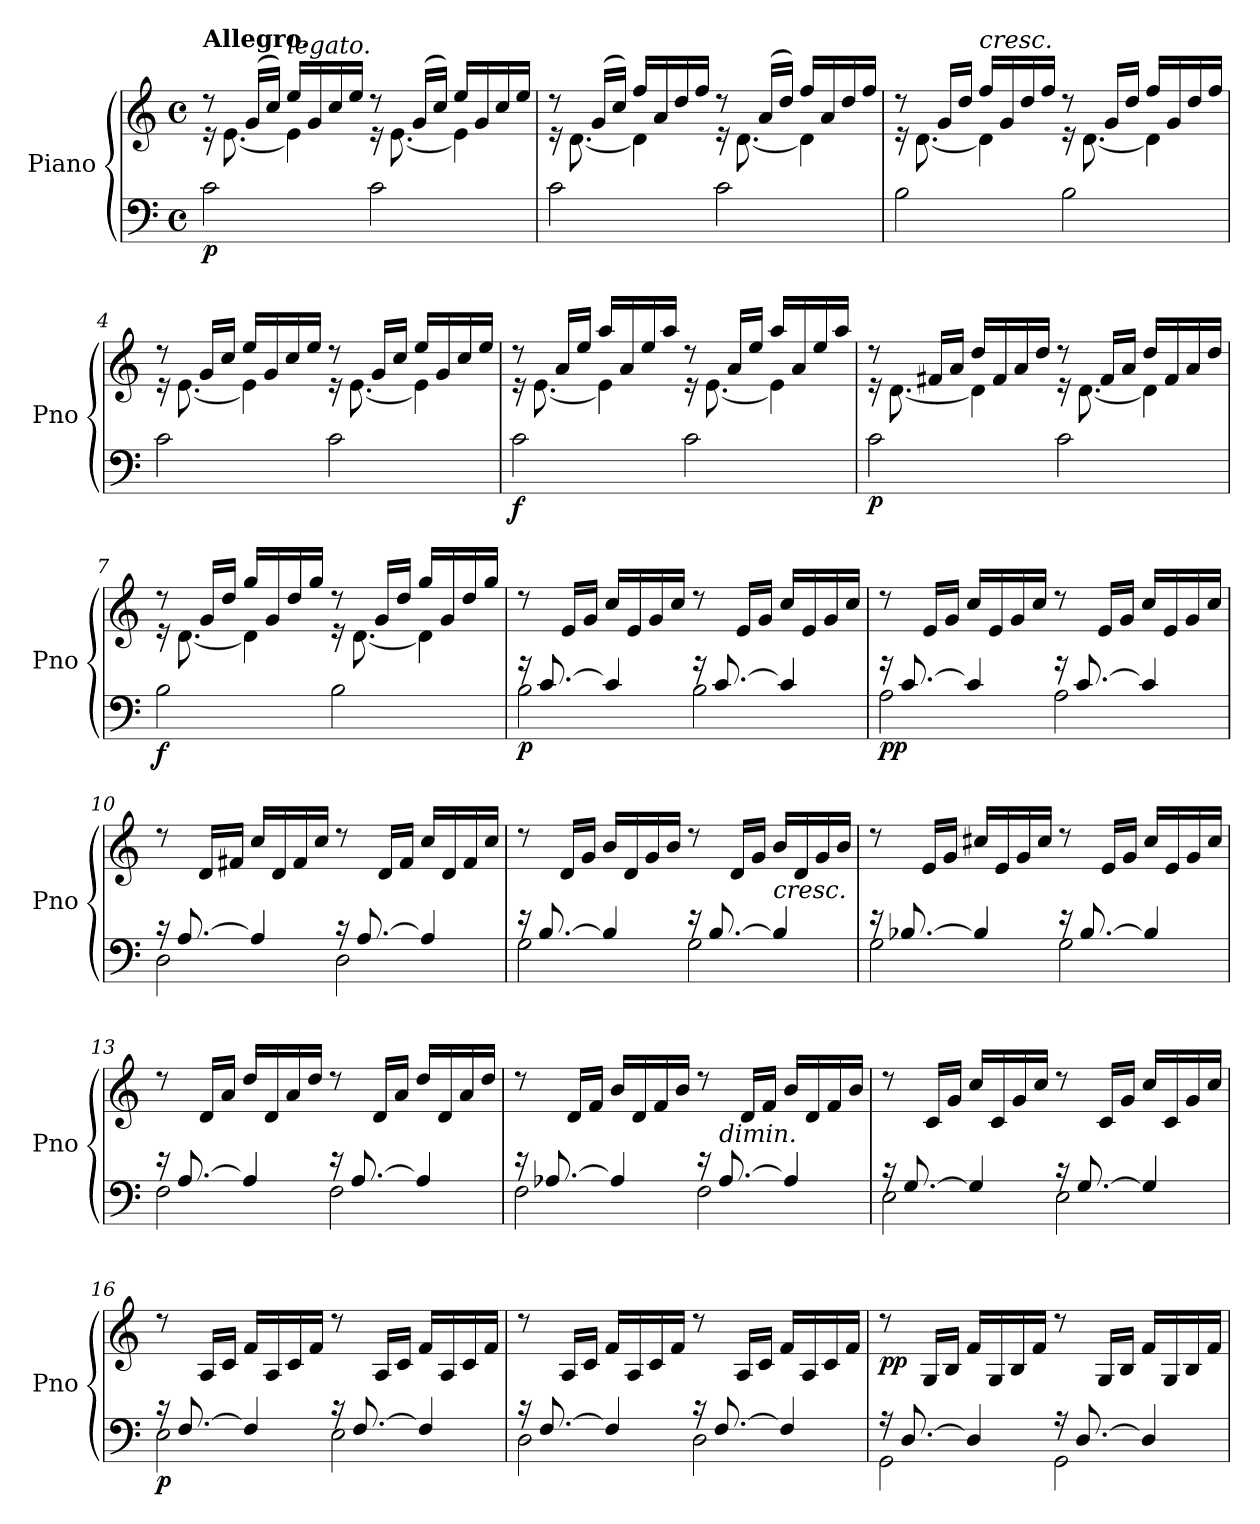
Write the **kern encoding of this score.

**kern	**kern	**dynam
*part1	*part1	*part1
*staff2	*staff1	*staff1/2
*I"Piano	*	*
*I'Pno	*	*
*clefF4	*clefG2	*
*k[]	*k[]	*
*M4/4	*M4/4	*
*met(c)	*met(c)	*
=1	=1	=1
*	*^	*
!	!LO:TX:a:B:t=Allegro.	!	!
!	!	!	!LO:DY:b=2
2c\	8rdd	16re	p
.	.	[8.e<\	.
.	(>16g/LL	.	.
.	16cc/JJ)	.	.
!	!LO:TX:a:i:t=legato.	!	!
.	16ee/LL	4e\]	.
.	16g/	.	.
.	16cc/	.	.
.	16ee/JJ	.	.
2c\	8rdd	16re	.
.	.	[8.e\	.
.	(>16g/LL	.	.
.	16cc/JJ)	.	.
.	16ee/LL	4e\]	.
.	16g/	.	.
.	16cc/	.	.
.	16ee/JJ	.	.
=2	=2	=2	=2
2c\	8rdd	16re	.
.	.	[8.d<\	.
.	(>16g/LL	.	.
.	16cc/JJ)	.	.
.	16ff/LL	4d\]	.
.	16a/	.	.
.	16dd/	.	.
.	16ff/JJ	.	.
2c\	8rdd	16re	.
.	.	[8.d\	.
.	(>16a/LL	.	.
.	16dd/JJ)	.	.
.	16ff/LL	4d\]	.
.	16a/	.	.
.	16dd/	.	.
.	16ff/JJ	.	.
!!LO:LB:g=z	!!
=3	=3	=3	=3
2B\	8rdd	16re	.
.	.	[8.d<\	.
.	16g/LL	.	.
.	16dd/JJ	.	.
!	!LO:TX:a:i:t=cresc.	!	!
.	16ff/LL	4d\]	.
.	16g/	.	.
.	16dd/	.	.
.	16ff/JJ	.	.
2B\	8rdd	16re	.
.	.	[8.d\	.
.	16g/LL	.	.
.	16dd/JJ	.	.
.	16ff/LL	4d\]	.
.	16g/	.	.
.	16dd/	.	.
.	16ff/JJ	.	.
=4	=4	=4	=4
2c<\	8rdd	16re	.
.	.	[8.e<\	.
.	16g/LL	.	.
.	16cc/JJ	.	.
.	16ee/LL	4e\]	.
.	16g/	.	.
.	16cc/	.	.
.	16ee/JJ	.	.
2c\	8rdd	16re	.
.	.	[8.e\	.
.	16g/LL	.	.
.	16cc/JJ	.	.
.	16ee/LL	4e\]	.
.	16g/	.	.
.	16cc/	.	.
.	16ee/JJ	.	.
=5	=5	=5	=5
!	!	!	!LO:DY:b=2
2c\	8rdd	16re	f
.	.	[8.e\	.
.	16a/LL	.	.
.	16ee/JJ	.	.
.	16aa/LL	4e\]	.
.	16a/	.	.
.	16ee/	.	.
.	16aa/JJ	.	.
2c\	8rdd	16re	.
.	.	[8.e\	.
.	16a/LL	.	.
.	16ee/JJ	.	.
.	16aa/LL	4e\]	.
.	16a/	.	.
.	16ee/	.	.
.	16aa/JJ	.	.
!!LO:LB:g=z	!!
=6	=6	=6	=6
!	!	!	!LO:DY:b=2
2c\	8rdd	16re	p
.	.	[8.d<\	.
.	16f#X/LL	.	.
.	16a/JJ	.	.
.	16dd/LL	4d\]	.
.	16f#/	.	.
.	16a/	.	.
.	16dd/JJ	.	.
2c\	8rdd	16re	.
.	.	[8.d\	.
.	16f#/LL	.	.
.	16a/JJ	.	.
.	16dd/LL	4d\]	.
.	16f#/	.	.
.	16a/	.	.
.	16dd/JJ	.	.
=7	=7	=7	=7
!	!	!	!LO:DY:b=2
2B\	8rdd	16re	f
.	.	[8.d\	.
.	16g/LL	.	.
.	16dd/JJ	.	.
.	16gg/LL	4d\]	.
.	16g/	.	.
.	16dd/	.	.
.	16gg/JJ	.	.
2B\	8rdd	16re	.
.	.	[8.d\	.
.	16g/LL	.	.
.	16dd/JJ	.	.
.	16gg/LL	4d\]	.
.	16g/	.	.
.	16dd/	.	.
.	16gg/JJ	.	.
*	*v	*v	*
=8	=8	=8
*^	*	*
!	!	!	!LO:DY:b=2
16rg	2B<\	8rdd	p
[8.c/	.	.	.
.	.	16e/LL	.
.	.	16g/JJ	.
4c/]	.	16cc/LL	.
.	.	16e/	.
.	.	16g/	.
.	.	16cc/JJ	.
16rg	2B\	8rdd	.
[8.c/	.	.	.
.	.	16e/LL	.
.	.	16g/JJ	.
4c/]	.	16cc/LL	.
.	.	16e/	.
.	.	16g/	.
.	.	16cc/JJ	.
!!LO:LB:g=z
=9	=9	=9	=9
!	!	!	!LO:DY:b=2
16rg	2A\	8rdd	pp
[8.c/	.	.	.
.	.	16e/LL	.
.	.	16g/JJ	.
4c/]	.	16cc/LL	.
.	.	16e/	.
.	.	16g/	.
.	.	16cc/JJ	.
16rg	2A\	8rdd	.
[8.c/	.	.	.
.	.	16e/LL	.
.	.	16g/JJ	.
4c/]	.	16cc/LL	.
.	.	16e/	.
.	.	16g/	.
.	.	16cc/JJ	.
=10	=10	=10	=10
16rc	2D<\	8rdd	.
[8.A/	.	.	.
.	.	16d/LL	.
.	.	16f#X/JJ	.
4A/]	.	16cc/LL	.
.	.	16d/	.
.	.	16f#/	.
.	.	16cc/JJ	.
16rc	2D\	8rdd	.
[8.A/	.	.	.
.	.	16d/LL	.
.	.	16f#/JJ	.
4A/]	.	16cc/LL	.
.	.	16d/	.
.	.	16f#/	.
.	.	16cc/JJ	.
=11	=11	=11	=11
16re	2G<\	8rdd	.
[8.B/	.	.	.
.	.	16d/LL	.
.	.	16g/JJ	.
4B/]	.	16b/LL	.
.	.	16d/	.
.	.	16g/	.
.	.	16b/JJ	.
16re	2G\	8rdd	.
[8.B/	.	.	.
.	.	16d/LL	.
.	.	16g/JJ	.
!LO:TX:a:i:t=cresc.	!	!	!
4B/]	.	16b/LL	.
.	.	16d/	.
.	.	16g/	.
.	.	16b/JJ	.
!!LO:LB:g=z
=12	=12	=12	=12
16re	2G<\	8rdd	.
[8.B-X/	.	.	.
.	.	16e/LL	.
.	.	16g/JJ	.
4B-/]	.	16cc#X/LL	.
.	.	16e/	.
.	.	16g/	.
.	.	16cc#/JJ	.
16re	2G\	8rdd	.
[8.B-/	.	.	.
.	.	16e/LL	.
.	.	16g/JJ	.
4B-/]	.	16cc#/LL	.
.	.	16e/	.
.	.	16g/	.
.	.	16cc#/JJ	.
=13	=13	=13	=13
16re	2F<\	8rdd	.
[8.A/	.	.	.
.	.	16d/LL	.
.	.	16a/JJ	.
4A/]	.	16dd/LL	.
.	.	16d/	.
.	.	16a/	.
.	.	16dd/JJ	.
16re	2F\	8rdd	.
[8.A/	.	.	.
.	.	16d/LL	.
.	.	16a/JJ	.
4A/]	.	16dd/LL	.
.	.	16d/	.
.	.	16a/	.
.	.	16dd/JJ	.
=14	=14	=14	=14
16re	2F<\	8rdd	.
[8.A-X/	.	.	.
.	.	16d/LL	.
.	.	16f/JJ	.
4A-/]	.	16b/LL	.
.	.	16d/	.
.	.	16f/	.
.	.	16b/JJ	.
16re	2F\	8rdd	.
!LO:TX:a:i:t=dimin.	!	!	!
[8.A-/	.	.	.
.	.	16d/LL	.
.	.	16f/JJ	.
4A-/]	.	16b/LL	.
.	.	16d/	.
.	.	16f/	.
.	.	16b/JJ	.
!!LO:LB:g=z
=15	=15	=15	=15
16rc	2E<\	8rdd	.
[8.G/	.	.	.
.	.	16c/LL	.
.	.	16g/JJ	.
4G/]	.	16cc/LL	.
.	.	16c/	.
.	.	16g/	.
.	.	16cc/JJ	.
16rc	2E\	8rdd	.
[8.G/	.	.	.
.	.	16c/LL	.
.	.	16g/JJ	.
4G/]	.	16cc/LL	.
.	.	16c/	.
.	.	16g/	.
.	.	16cc/JJ	.
=16	=16	=16	=16
!	!	!	!LO:DY:b=2
16rc	2E<\	8rdd	p
[8.F/	.	.	.
.	.	16A/LL	.
.	.	16c/JJ	.
4F/]	.	16f/LL	.
.	.	16A/	.
.	.	16c/	.
.	.	16f/JJ	.
16rc	2E\	8rdd	.
[8.F/	.	.	.
.	.	16A/LL	.
.	.	16c/JJ	.
4F/]	.	16f/LL	.
.	.	16A/	.
.	.	16c/	.
.	.	16f/JJ	.
=17	=17	=17	=17
16rc	2D\	8rdd	.
[8.F/	.	.	.
.	.	16A/LL	.
.	.	16c/JJ	.
4F/]	.	16f/LL	.
.	.	16A/	.
.	.	16c/	.
.	.	16f/JJ	.
16rc	2D\	8rdd	.
[8.F/	.	.	.
.	.	16A/LL	.
.	.	16c/JJ	.
4F/]	.	16f/LL	.
.	.	16A/	.
.	.	16c/	.
.	.	16f/JJ	.
!!LO:LB:g=z
=18	=18	=18	=18
!	!	!	!LO:DY:b
16rA	2GG<\	8rdd	pp
[8.D/	.	.	.
.	.	16G/LL	.
.	.	16B/JJ	.
4D/]	.	16f/LL	.
.	.	16G/	.
.	.	16B/	.
.	.	16f/JJ	.
16rA	2GG\	8rdd	.
[8.D/	.	.	.
.	.	16G/LL	.
.	.	16B/JJ	.
4D/]	.	16f/LL	.
.	.	16G/	.
.	.	16B/	.
.	.	16f/JJ	.
*v	*v	*	*
=	=	=
*-	*-	*-
